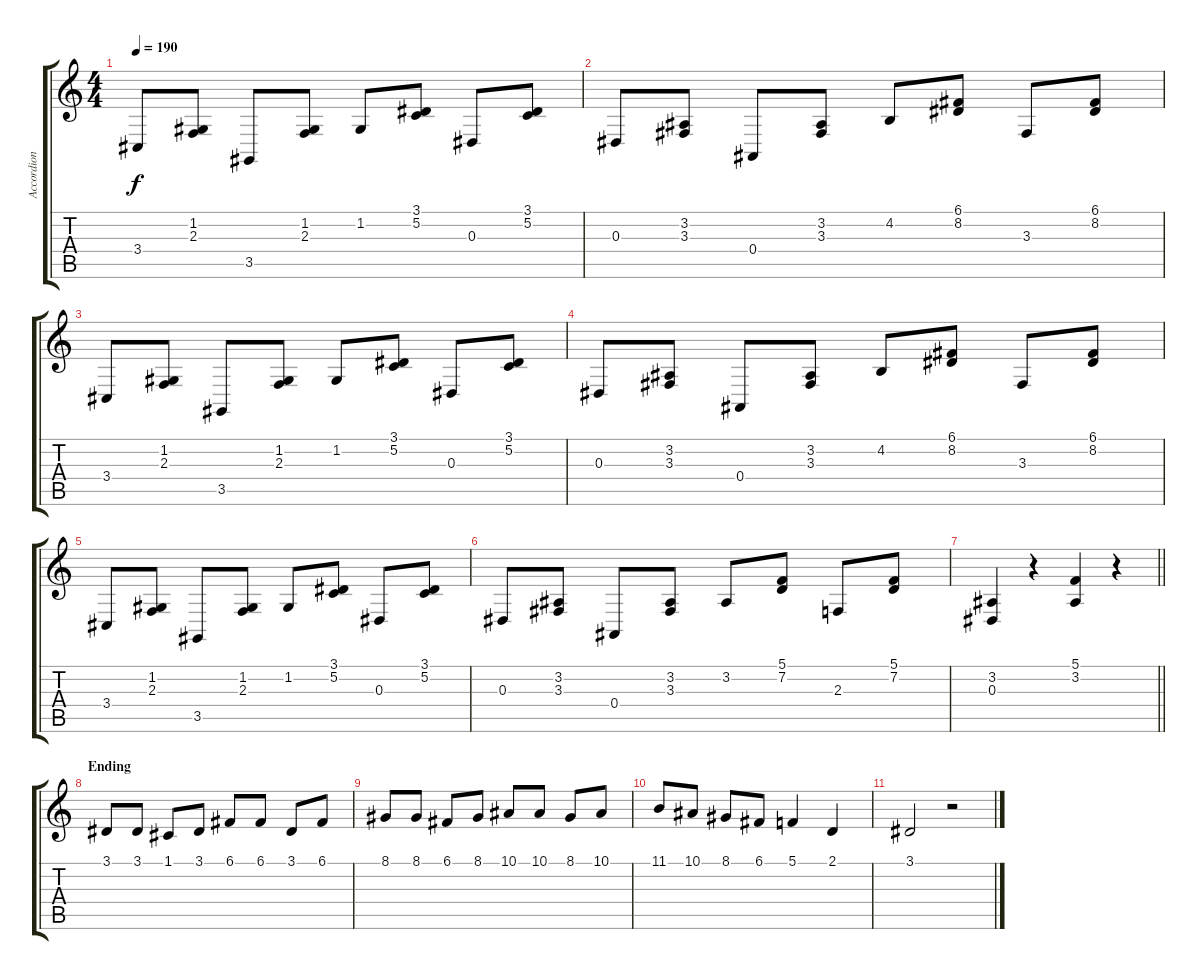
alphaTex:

\track ("Accordion" "Accordion") {instrument accordion}
\staff {score tabs}
\tuning (C4 G3 Eb3 Bb2 F2 C2) {hide}
\ts (4 4)
\tempo 190
\clef g2
\ks c
3.4.8{dy f} (1.2 2.3).8 3.5.8 (1.2 2.3).8 1.2.8 (3.1 5.2).8 0.3.8 (3.1 5.2).8 |
0.3.8 (3.2 3.3).8 0.4.8 (3.2 3.3).8 4.2.8 (6.1 8.2).8 3.3.8 (6.1 8.2).8 |
3.4.8 (1.2 2.3).8 3.5.8 (1.2 2.3).8 1.2.8 (3.1 5.2).8 0.3.8 (3.1 5.2).8 |
0.3.8 (3.2 3.3).8 0.4.8 (3.2 3.3).8 4.2.8 (6.1 8.2).8 3.3.8 (6.1 8.2).8 |
3.4.8 (1.2 2.3).8 3.5.8 (1.2 2.3).8 1.2.8 (3.1 5.2).8 0.3.8 (3.1 5.2).8 |
0.3.8 (3.2 3.3).8 0.4.8 (3.2 3.3).8 3.2.8 (5.1 7.2).8 2.3.8 (5.1 7.2).8 |
\barLineRight lightlight
(3.2 0.3).4 r.4 (5.1 3.2).4 r.4 |
\section ("" "Ending")
3.1.8 3.1.8 1.1.8 3.1.8 6.1.8 6.1.8 3.1.8 6.1.8 |
8.1.8 8.1.8 6.1.8 8.1.8 10.1.8 10.1.8 8.1.8 10.1.8 |
11.1.8 10.1.8 8.1.8 6.1.8 5.1.4 2.1.4 |
3.1.2 r.2
